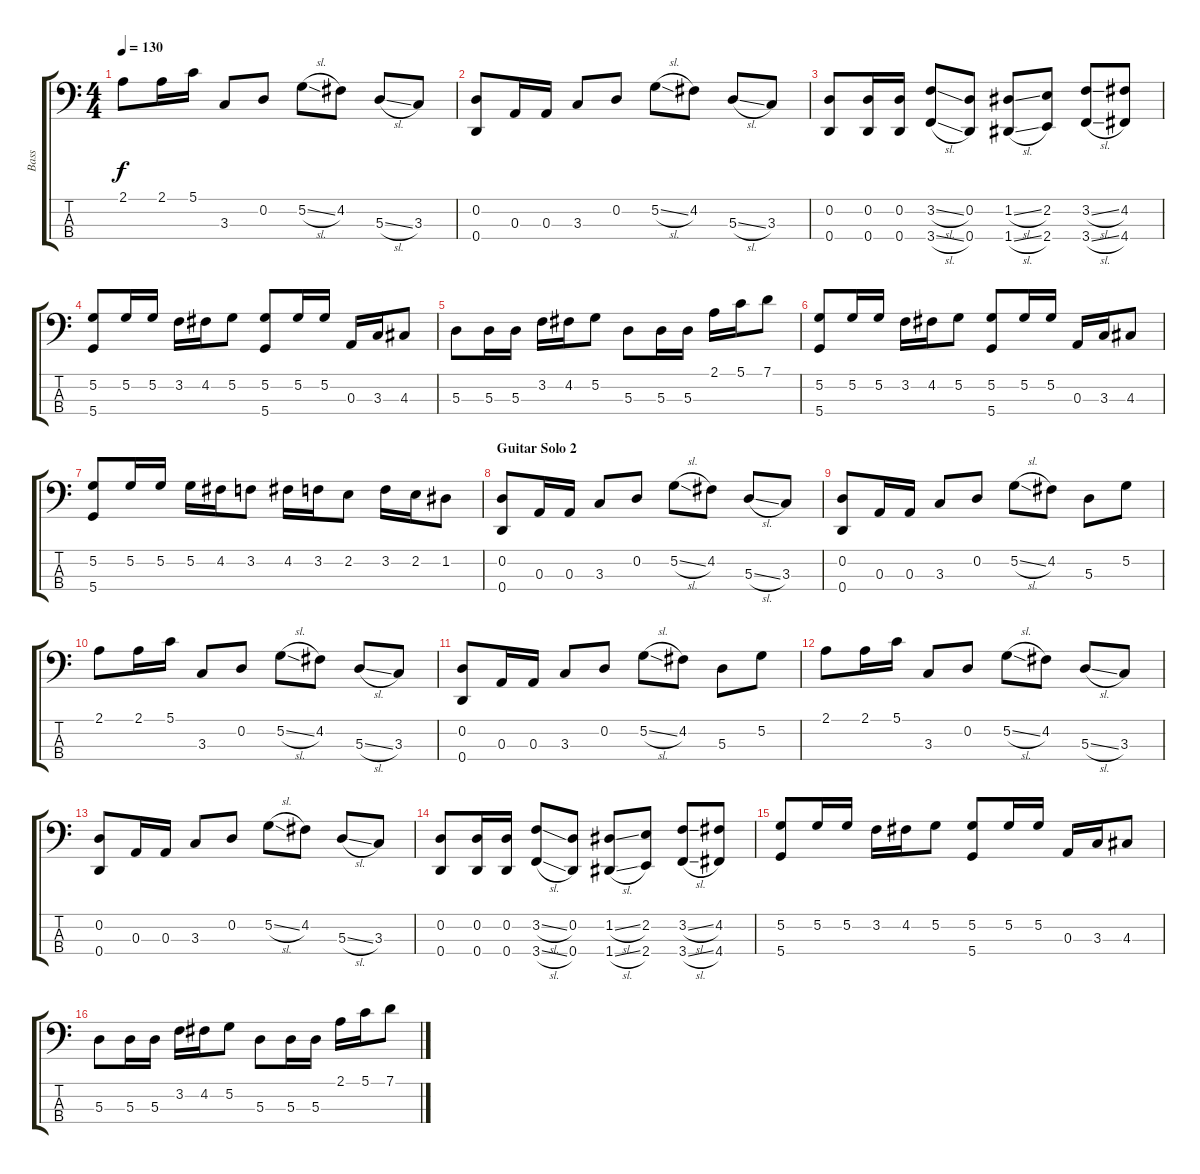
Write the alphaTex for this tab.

\track ("Bass" "Bass") {instrument electricbassfinger}
\staff {score tabs}
\tuning (G2 D2 A1 D1) {hide}
\ts (4 4)
\tempo 130
\clef f4
\ks c
2.1.8{dy f} 2.1.16 5.1.16 3.3.8 0.2.8 5.2{sl}.8 4.2.8 5.3{sl}.8 3.3.8 |
(0.2 0.4).8 0.3.16 0.3.16 3.3.8 0.2.8 5.2{sl}.8 4.2.8 5.3{sl}.8 3.3.8 |
(0.2 0.4).8 (0.2 0.4).16 (0.2 0.4).16 (3.2{sl} 3.4{sl}).8 (0.2 0.4).8 (1.2{sl} 1.4{sl}).8 (2.2 2.4).8 (3.2{sl} 3.4{sl}).8 (4.2 4.4).8 |
(5.2 5.4).8 5.2.16 5.2.16 3.2.16 4.2.16 5.2.8 (5.2 5.4).8 5.2.16 5.2.16 0.3.16 3.3.16 4.3.8 |
5.3.8 5.3.16 5.3.16 3.2.16 4.2.16 5.2.8 5.3.8 5.3.16 5.3.16 2.1.16 5.1.16 7.1.8 |
(5.2 5.4).8 5.2.16 5.2.16 3.2.16 4.2.16 5.2.8 (5.2 5.4).8 5.2.16 5.2.16 0.3.16 3.3.16 4.3.8 |
(5.2 5.4).8 5.2.16 5.2.16 5.2.16 4.2.16 3.2.8 4.2.16 3.2.16 2.2.8 3.2.16 2.2.16 1.2.8 |
\section ("" "Guitar Solo 2")
(0.2 0.4).8 0.3.16 0.3.16 3.3.8 0.2.8 5.2{sl}.8 4.2.8 5.3{sl}.8 3.3.8 |
(0.2 0.4).8 0.3.16 0.3.16 3.3.8 0.2.8 5.2{sl}.8 4.2.8 5.3.8 5.2.8 |
2.1.8 2.1.16 5.1.16 3.3.8 0.2.8 5.2{sl}.8 4.2.8 5.3{sl}.8 3.3.8 |
(0.2 0.4).8 0.3.16 0.3.16 3.3.8 0.2.8 5.2{sl}.8 4.2.8 5.3.8 5.2.8 |
2.1.8 2.1.16 5.1.16 3.3.8 0.2.8 5.2{sl}.8 4.2.8 5.3{sl}.8 3.3.8 |
(0.2 0.4).8 0.3.16 0.3.16 3.3.8 0.2.8 5.2{sl}.8 4.2.8 5.3{sl}.8 3.3.8 |
(0.2 0.4).8 (0.2 0.4).16 (0.2 0.4).16 (3.2{sl} 3.4{sl}).8 (0.2 0.4).8 (1.2{sl} 1.4{sl}).8 (2.2 2.4).8 (3.2{sl} 3.4{sl}).8 (4.2 4.4).8 |
(5.2 5.4).8 5.2.16 5.2.16 3.2.16 4.2.16 5.2.8 (5.2 5.4).8 5.2.16 5.2.16 0.3.16 3.3.16 4.3.8 |
5.3.8 5.3.16 5.3.16 3.2.16 4.2.16 5.2.8 5.3.8 5.3.16 5.3.16 2.1.16 5.1.16 7.1.8
